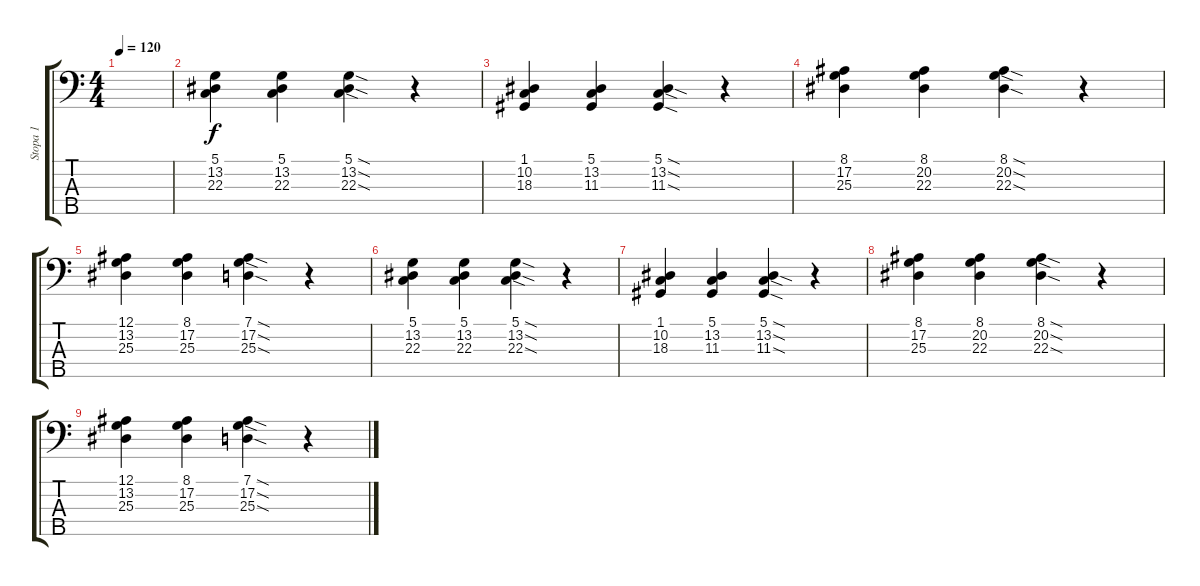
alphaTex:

\track ("Stopa 1" "Stopa 1") {instrument brightacousticpiano}
\staff {score tabs}
\tuning (G2 D2 A1 E1 B0) {hide}
\ts (4 4)
\tempo 120
\clef f4
\ks c
|
(5.1 13.2 22.3).4 (5.1 13.2 22.3).4 (5.1{sod} 13.2{sod} 22.3{sod}).4 r.4 |
(1.1 10.2 18.3).4 (5.1 13.2 11.3).4 (5.1{sod} 13.2{sod} 11.3{sod}).4 r.4 |
(8.1 17.2 25.3).4 (8.1 20.2 22.3).4 (8.1{sod} 20.2{sod} 22.3{sod}).4 r.4 |
(12.1 13.2 25.3).4 (8.1 17.2 25.3).4 (7.1{sod} 17.2{sod} 25.3{sod}).4 r.4 |
(5.1 13.2 22.3).4 (5.1 13.2 22.3).4 (5.1{sod} 13.2{sod} 22.3{sod}).4 r.4 |
(1.1 10.2 18.3).4 (5.1 13.2 11.3).4 (5.1{sod} 13.2{sod} 11.3{sod}).4 r.4 |
(8.1 17.2 25.3).4 (8.1 20.2 22.3).4 (8.1{sod} 20.2{sod} 22.3{sod}).4 r.4 |
(12.1 13.2 25.3).4 (8.1 17.2 25.3).4 (7.1{sod} 17.2{sod} 25.3{sod}).4 r.4
